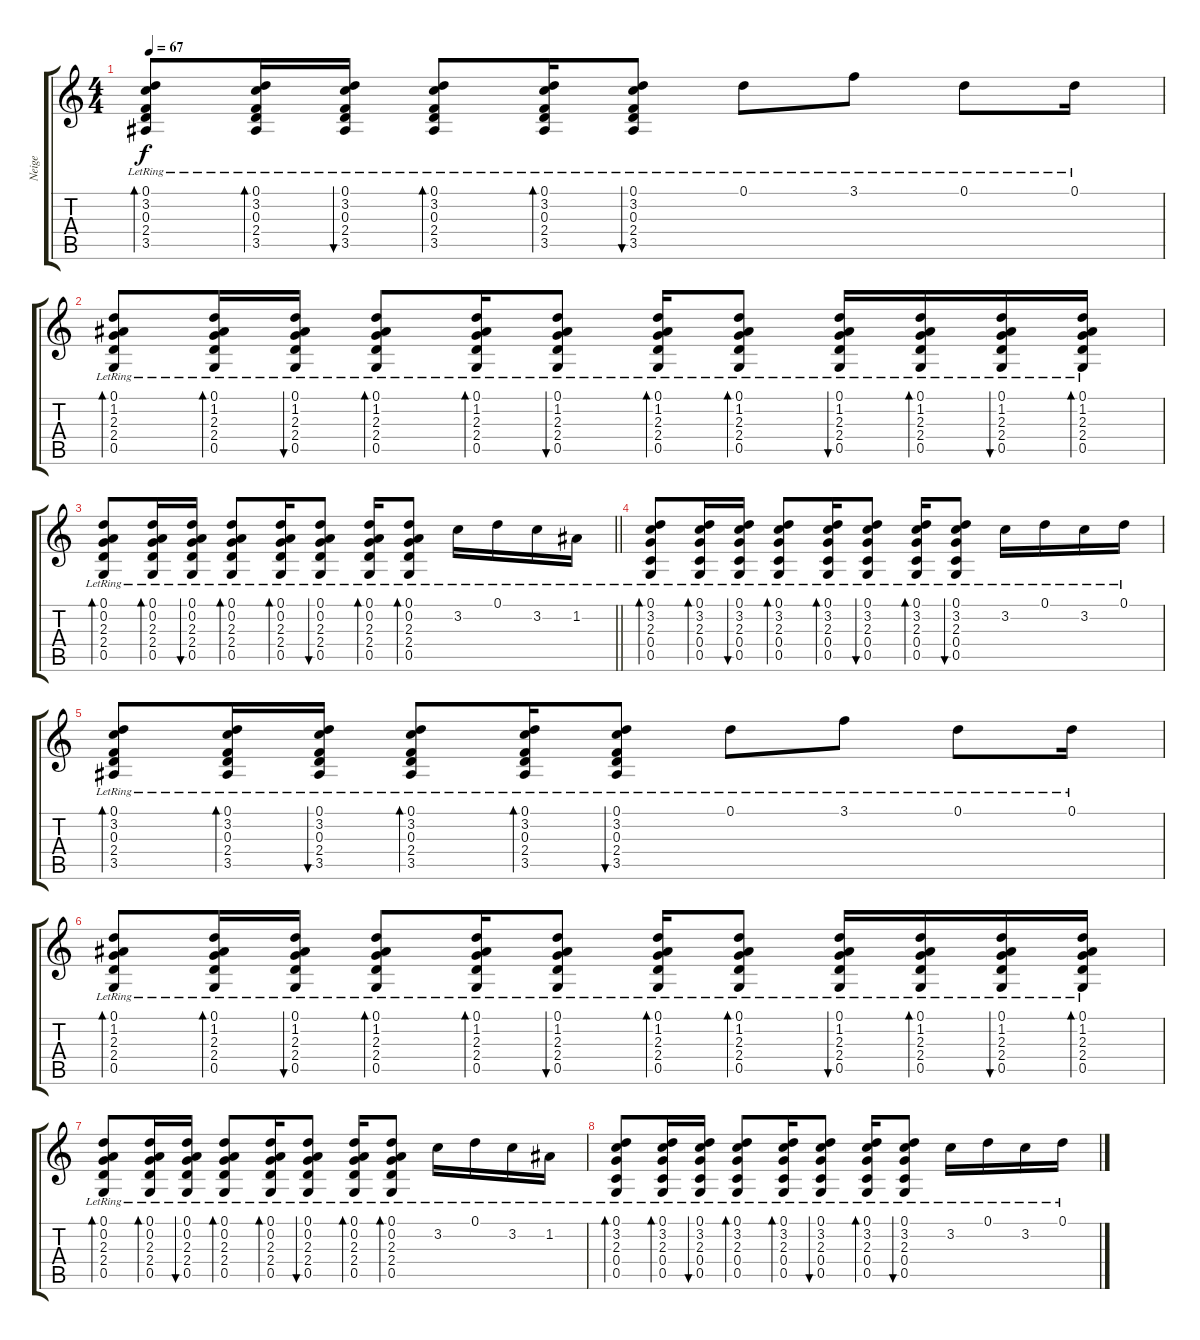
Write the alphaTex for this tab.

\track ("Neige" "Neige") {instrument electricguitarjazz}
\staff {score tabs}
\tuning (D4 A3 F3 C3 G2 D2) {hide}
\ts (4 4)
\tempo 67
\clef g2
\ks c
(0.1{lr} 3.2{lr} 0.3{lr} 2.4{lr} 3.5{lr}).8{bd 60 dy f} (0.1{lr} 3.2{lr} 0.3{lr} 2.4{lr} 3.5{lr}).16{bd 60} (0.1{lr} 3.2{lr} 0.3{lr} 2.4{lr} 3.5{lr}).16{bu 60} (0.1{lr} 3.2{lr} 0.3{lr} 2.4{lr} 3.5{lr}).8{bd 60} (0.1{lr} 3.2{lr} 0.3{lr} 2.4{lr} 3.5{lr}).16{bd 60} (0.1{lr} 3.2{lr} 0.3{lr} 2.4{lr} 3.5{lr}).8{bu 60} 0.1{lr}.8 3.1{lr}.8 0.1{lr}.8 0.1{lr}.16 |
(0.1{lr} 1.2{lr} 2.3{lr} 2.4{lr} 0.5{lr}).8{bd 60} (0.1{lr} 1.2{lr} 2.3{lr} 2.4{lr} 0.5{lr}).16{bd 60} (0.1{lr} 1.2{lr} 2.3{lr} 2.4{lr} 0.5{lr}).16{bu 60} (0.1{lr} 1.2{lr} 2.3{lr} 2.4{lr} 0.5{lr}).8{bd 60} (0.1{lr} 1.2{lr} 2.3{lr} 2.4{lr} 0.5{lr}).16{bd 60} (0.1{lr} 1.2{lr} 2.3{lr} 2.4{lr} 0.5{lr}).8{bu 60} (0.1{lr} 1.2{lr} 2.3{lr} 2.4{lr} 0.5{lr}).16{bd 60} (0.1{lr} 1.2{lr} 2.3{lr} 2.4{lr} 0.5{lr}).8{bd 60} (0.1{lr} 1.2{lr} 2.3{lr} 2.4{lr} 0.5{lr}).16{bu 60} (0.1{lr} 1.2{lr} 2.3{lr} 2.4{lr} 0.5{lr}).16{bd 60} (0.1{lr} 1.2{lr} 2.3{lr} 2.4{lr} 0.5{lr}).16{bu 60} (0.1{lr} 1.2{lr} 2.3{lr} 2.4{lr} 0.5{lr}).16{bd 60} |
\barLineRight lightlight
(0.1{lr} 0.2{lr} 2.3{lr} 2.4{lr} 0.5{lr}).8{bd 60} (0.1{lr} 0.2{lr} 2.3{lr} 2.4{lr} 0.5{lr}).16{bd 60} (0.1{lr} 0.2{lr} 2.3{lr} 2.4{lr} 0.5{lr}).16{bu 60} (0.1{lr} 0.2{lr} 2.3{lr} 2.4{lr} 0.5{lr}).8{bd 60} (0.1{lr} 0.2{lr} 2.3{lr} 2.4{lr} 0.5{lr}).16{bd 60} (0.1{lr} 0.2{lr} 2.3{lr} 2.4{lr} 0.5{lr}).8{bu 60} (0.1{lr} 0.2{lr} 2.3{lr} 2.4{lr} 0.5{lr}).16{bd 60} (0.1{lr} 0.2{lr} 2.3{lr} 2.4{lr} 0.5{lr}).8{bd 60} 3.2{lr}.16 0.1{lr}.16 3.2{lr}.16 1.2{lr}.16 |
\section ("" "")
(0.1{lr} 3.2{lr} 2.3{lr} 0.4{lr} 0.5{lr}).8{bd 60} (0.1{lr} 3.2{lr} 2.3{lr} 0.4{lr} 0.5{lr}).16{bd 60} (0.1{lr} 3.2{lr} 2.3{lr} 0.4{lr} 0.5{lr}).16{bu 60} (0.1{lr} 3.2{lr} 2.3{lr} 0.4{lr} 0.5{lr}).8{bd 60} (0.1{lr} 3.2{lr} 2.3{lr} 0.4{lr} 0.5{lr}).16{bd 60} (0.1{lr} 3.2{lr} 2.3{lr} 0.4{lr} 0.5{lr}).8{bu 60} (0.1{lr} 3.2{lr} 2.3{lr} 0.4{lr} 0.5{lr}).16{bd 60} (0.1{lr} 3.2{lr} 2.3{lr} 0.4{lr} 0.5{lr}).8{bu 60} 3.2{lr}.16 0.1{lr}.16 3.2{lr}.16 0.1{lr}.16 |
(0.1{lr} 3.2{lr} 0.3{lr} 2.4{lr} 3.5{lr}).8{bd 60} (0.1{lr} 3.2{lr} 0.3{lr} 2.4{lr} 3.5{lr}).16{bd 60} (0.1{lr} 3.2{lr} 0.3{lr} 2.4{lr} 3.5{lr}).16{bu 60} (0.1{lr} 3.2{lr} 0.3{lr} 2.4{lr} 3.5{lr}).8{bd 60} (0.1{lr} 3.2{lr} 0.3{lr} 2.4{lr} 3.5{lr}).16{bd 60} (0.1{lr} 3.2{lr} 0.3{lr} 2.4{lr} 3.5{lr}).8{bu 60} 0.1{lr}.8 3.1{lr}.8 0.1{lr}.8 0.1{lr}.16 |
(0.1{lr} 1.2{lr} 2.3{lr} 2.4{lr} 0.5{lr}).8{bd 60} (0.1{lr} 1.2{lr} 2.3{lr} 2.4{lr} 0.5{lr}).16{bd 60} (0.1{lr} 1.2{lr} 2.3{lr} 2.4{lr} 0.5{lr}).16{bu 60} (0.1{lr} 1.2{lr} 2.3{lr} 2.4{lr} 0.5{lr}).8{bd 60} (0.1{lr} 1.2{lr} 2.3{lr} 2.4{lr} 0.5{lr}).16{bd 60} (0.1{lr} 1.2{lr} 2.3{lr} 2.4{lr} 0.5{lr}).8{bu 60} (0.1{lr} 1.2{lr} 2.3{lr} 2.4{lr} 0.5{lr}).16{bd 60} (0.1{lr} 1.2{lr} 2.3{lr} 2.4{lr} 0.5{lr}).8{bd 60} (0.1{lr} 1.2{lr} 2.3{lr} 2.4{lr} 0.5{lr}).16{bu 60} (0.1{lr} 1.2{lr} 2.3{lr} 2.4{lr} 0.5{lr}).16{bd 60} (0.1{lr} 1.2{lr} 2.3{lr} 2.4{lr} 0.5{lr}).16{bu 60} (0.1{lr} 1.2{lr} 2.3{lr} 2.4{lr} 0.5{lr}).16{bd 60} |
(0.1{lr} 0.2{lr} 2.3{lr} 2.4{lr} 0.5{lr}).8{bd 60} (0.1{lr} 0.2{lr} 2.3{lr} 2.4{lr} 0.5{lr}).16{bd 60} (0.1{lr} 0.2{lr} 2.3{lr} 2.4{lr} 0.5{lr}).16{bu 60} (0.1{lr} 0.2{lr} 2.3{lr} 2.4{lr} 0.5{lr}).8{bd 60} (0.1{lr} 0.2{lr} 2.3{lr} 2.4{lr} 0.5{lr}).16{bd 60} (0.1{lr} 0.2{lr} 2.3{lr} 2.4{lr} 0.5{lr}).8{bu 60} (0.1{lr} 0.2{lr} 2.3{lr} 2.4{lr} 0.5{lr}).16{bd 60} (0.1{lr} 0.2{lr} 2.3{lr} 2.4{lr} 0.5{lr}).8{bd 60} 3.2{lr}.16 0.1{lr}.16 3.2{lr}.16 1.2{lr}.16 |
(0.1{lr} 3.2{lr} 2.3{lr} 0.4{lr} 0.5{lr}).8{bd 60} (0.1{lr} 3.2{lr} 2.3{lr} 0.4{lr} 0.5{lr}).16{bd 60} (0.1{lr} 3.2{lr} 2.3{lr} 0.4{lr} 0.5{lr}).16{bu 60} (0.1{lr} 3.2{lr} 2.3{lr} 0.4{lr} 0.5{lr}).8{bd 60} (0.1{lr} 3.2{lr} 2.3{lr} 0.4{lr} 0.5{lr}).16{bd 60} (0.1{lr} 3.2{lr} 2.3{lr} 0.4{lr} 0.5{lr}).8{bu 60} (0.1{lr} 3.2{lr} 2.3{lr} 0.4{lr} 0.5{lr}).16{bd 60} (0.1{lr} 3.2{lr} 2.3{lr} 0.4{lr} 0.5{lr}).8{bu 60} 3.2{lr}.16 0.1{lr}.16 3.2{lr}.16 0.1{lr}.16
